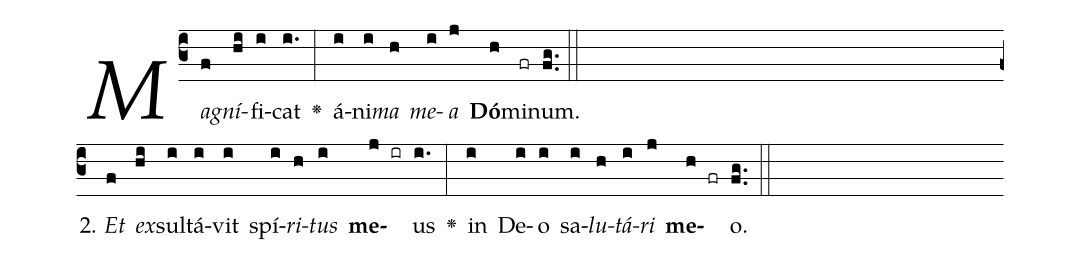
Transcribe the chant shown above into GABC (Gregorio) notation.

%%
(c3)<i>Ma</i>(f)<i>gní</i>(hi)fi(i)cat(i.) <v>\greheightstar</v>(:) á(i)ni(i)<i>ma</i>(h) <i>me</i>(i)<i>a</i>(j) <b>Dó</b>(h)mi(fr)num.(fg..) (::Z)
2. <i>Et</i>(f) <i>ex</i>(hi)sul(i)tá(i)vit(i) spí(i)<i>ri</i>(h)<i>tus</i>(i) <b>me</b>(j ir)us(i.) <v>\greheightstar</v>(:) in(i) De(i)o(i) sa(i)<i>lu</i>(h)<i>tá</i>(i)<i>ri</i>(j) <b>me</b>(h fr)o.(fg..) (::)


%E(i) u(h) o(i) u(j) a(h) e.(fg..) (::)
